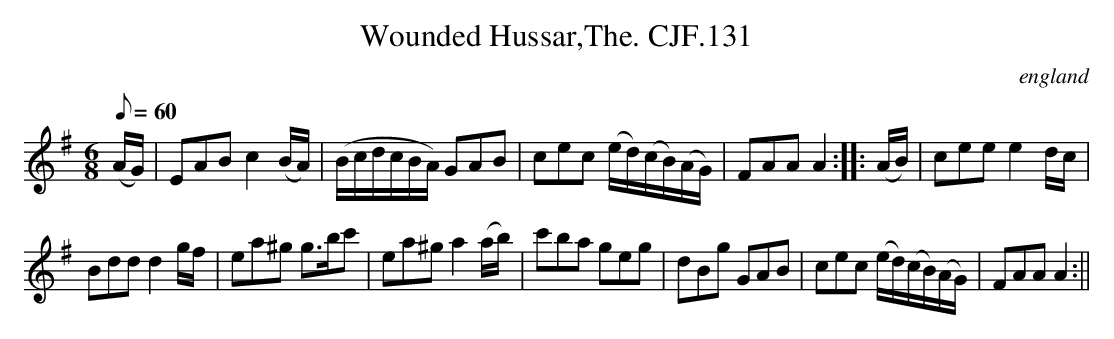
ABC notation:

X:1
T:Wounded Hussar,The. CJF.131
O:england
M:6/8
L:1/8
Q:60
K:G
(A/G/)|EABc2(B/A/)|(B/c/d/c/B/A/) GAB|\
cec (e/d/)(c/B/)(A/G/)|FAAA2:||:(A/B/)|ceee2d/c/|
Bddd2g/f/|ea^g g>bc'|ea^ga2(a/b/)|c'ba geg|\
dBg GAB|cec (e/d/)(c/B/)(A/G/)|FAAA2:||
